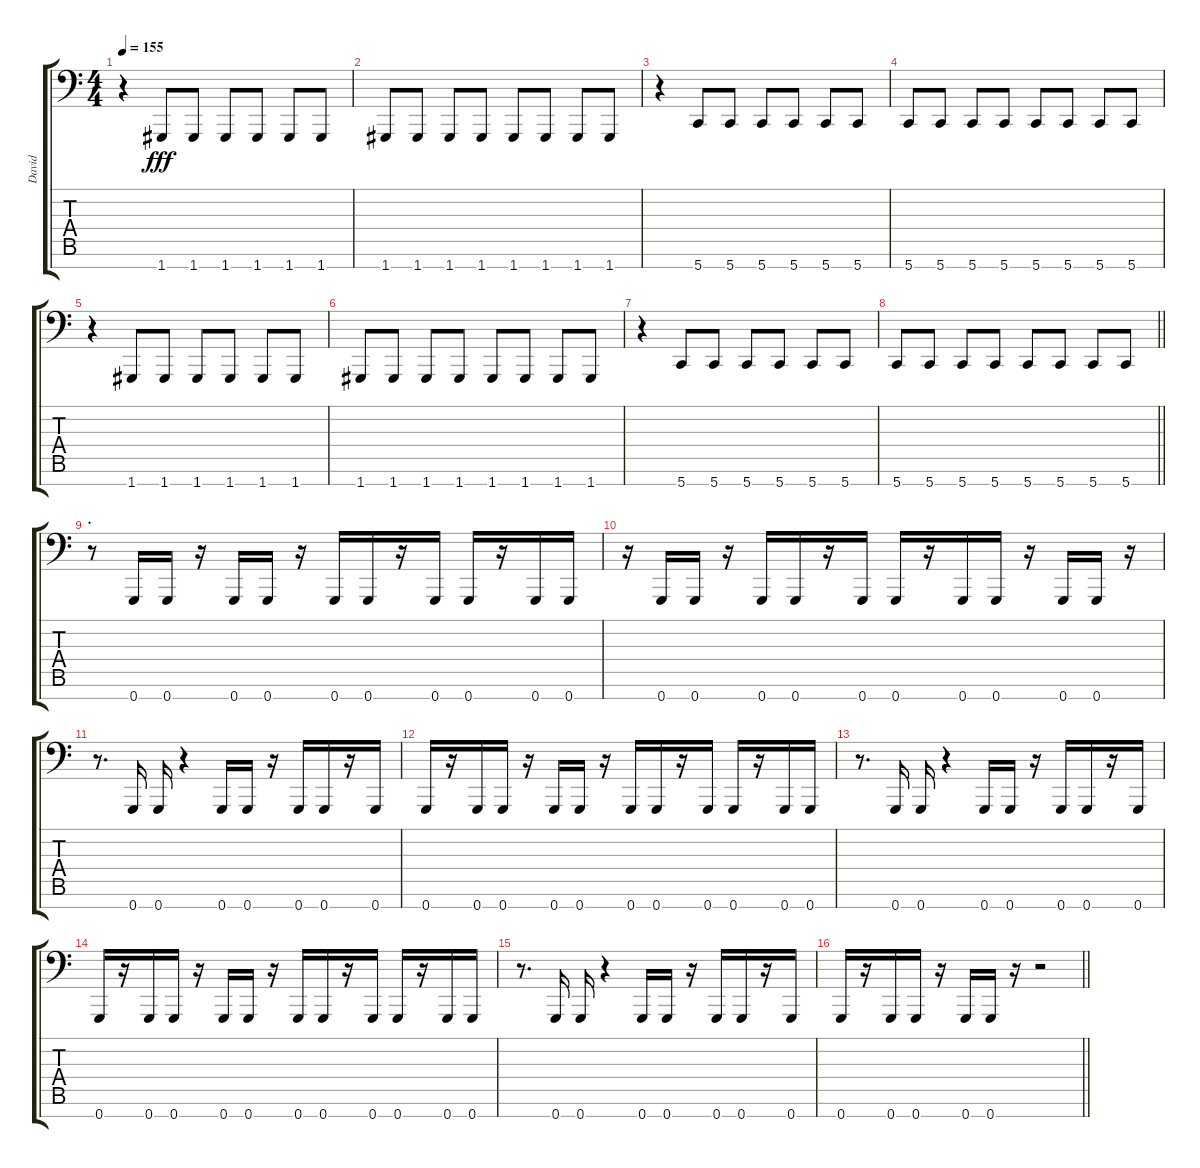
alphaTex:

\track ("David" "David") {instrument electricbasspick}
\staff {score tabs}
\tuning (D3 A2 F2 C2 G1 D1 G0) {hide}
\ts (4 4)
\tempo 155
\clef f4
\ks c
r.4{dy fff} 1.7.8 1.7.8 1.7.8 1.7.8 1.7.8 1.7.8 |
1.7.8 1.7.8 1.7.8 1.7.8 1.7.8 1.7.8 1.7.8 1.7.8 |
r.4 5.7.8 5.7.8 5.7.8 5.7.8 5.7.8 5.7.8 |
5.7.8 5.7.8 5.7.8 5.7.8 5.7.8 5.7.8 5.7.8 5.7.8 |
r.4 1.7.8 1.7.8 1.7.8 1.7.8 1.7.8 1.7.8 |
1.7.8 1.7.8 1.7.8 1.7.8 1.7.8 1.7.8 1.7.8 1.7.8 |
r.4 5.7.8 5.7.8 5.7.8 5.7.8 5.7.8 5.7.8 |
\barLineRight lightlight
5.7.8 5.7.8 5.7.8 5.7.8 5.7.8 5.7.8 5.7.8 5.7.8 |
\section ("" ".")
r.8 0.7.16 0.7.16 r.16 0.7.16 0.7.16 r.16 0.7.16 0.7.16 r.16 0.7.16 0.7.16 r.16 0.7.16 0.7.16 |
r.16 0.7.16 0.7.16 r.16 0.7.16 0.7.16 r.16 0.7.16 0.7.16 r.16 0.7.16 0.7.16 r.16 0.7.16 0.7.16 r.16 |
r.8{d} 0.7.16 0.7.16 r.4 0.7.16 0.7.16 r.16 0.7.16 0.7.16 r.16 0.7.16 |
0.7.16 r.16 0.7.16 0.7.16 r.16 0.7.16 0.7.16 r.16 0.7.16 0.7.16 r.16 0.7.16 0.7.16 r.16 0.7.16 0.7.16 |
r.8{d} 0.7.16 0.7.16 r.4 0.7.16 0.7.16 r.16 0.7.16 0.7.16 r.16 0.7.16 |
0.7.16 r.16 0.7.16 0.7.16 r.16 0.7.16 0.7.16 r.16 0.7.16 0.7.16 r.16 0.7.16 0.7.16 r.16 0.7.16 0.7.16 |
r.8{d} 0.7.16 0.7.16 r.4 0.7.16 0.7.16 r.16 0.7.16 0.7.16 r.16 0.7.16 |
\barLineRight lightlight
0.7.16 r.16 0.7.16 0.7.16 r.16 0.7.16 0.7.16 r.16 r.2
